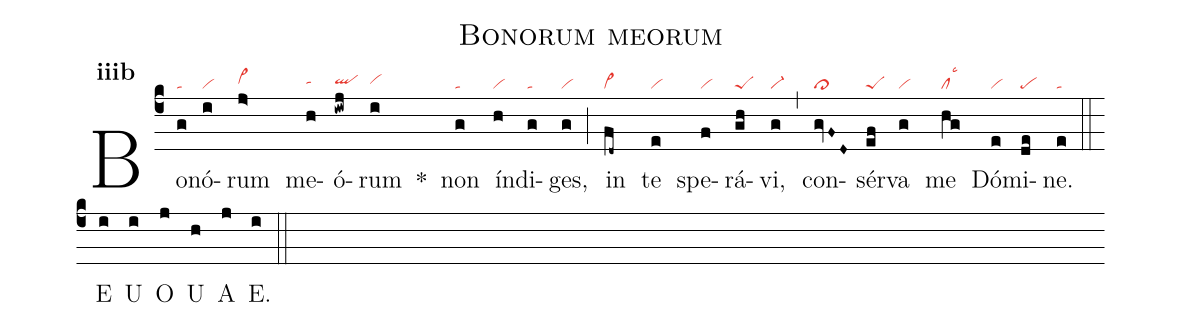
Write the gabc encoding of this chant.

name:Bonorum meorum;
office-part:an;
mode:3b;
nabc-lines:1;
%%
initial-style: 1;
name: Bonorum meorum;
mode:3;
office-part: Antiphona;
annotation: Ant.;
annotation:iii b;
nabc-lines:1;
%%
(c4) Bo(g|ta)nó(i|vi)rum(j>|vi>hh) me(h|tahh)ó(iwj|qlhh)rum(i|vihh) <sp>*</sp>() non(g|ta) ín(h|vi)di(g|ta)ges,(g|vi) (;) in(fd~|cl~) te(e|vi) spe(f|vi)rá(gh|peS)vi,(g|vi-) (,) con(gvF~D~|ci~)sér(ef|peS)va(g|vi) me(hg|cllsc3) Dó(e|vi)mi(de|pe)ne.(e|ta) (::)
<eu>E(i) U(i) O(j) U(h) A(j) E.</eu>(i) (::)
